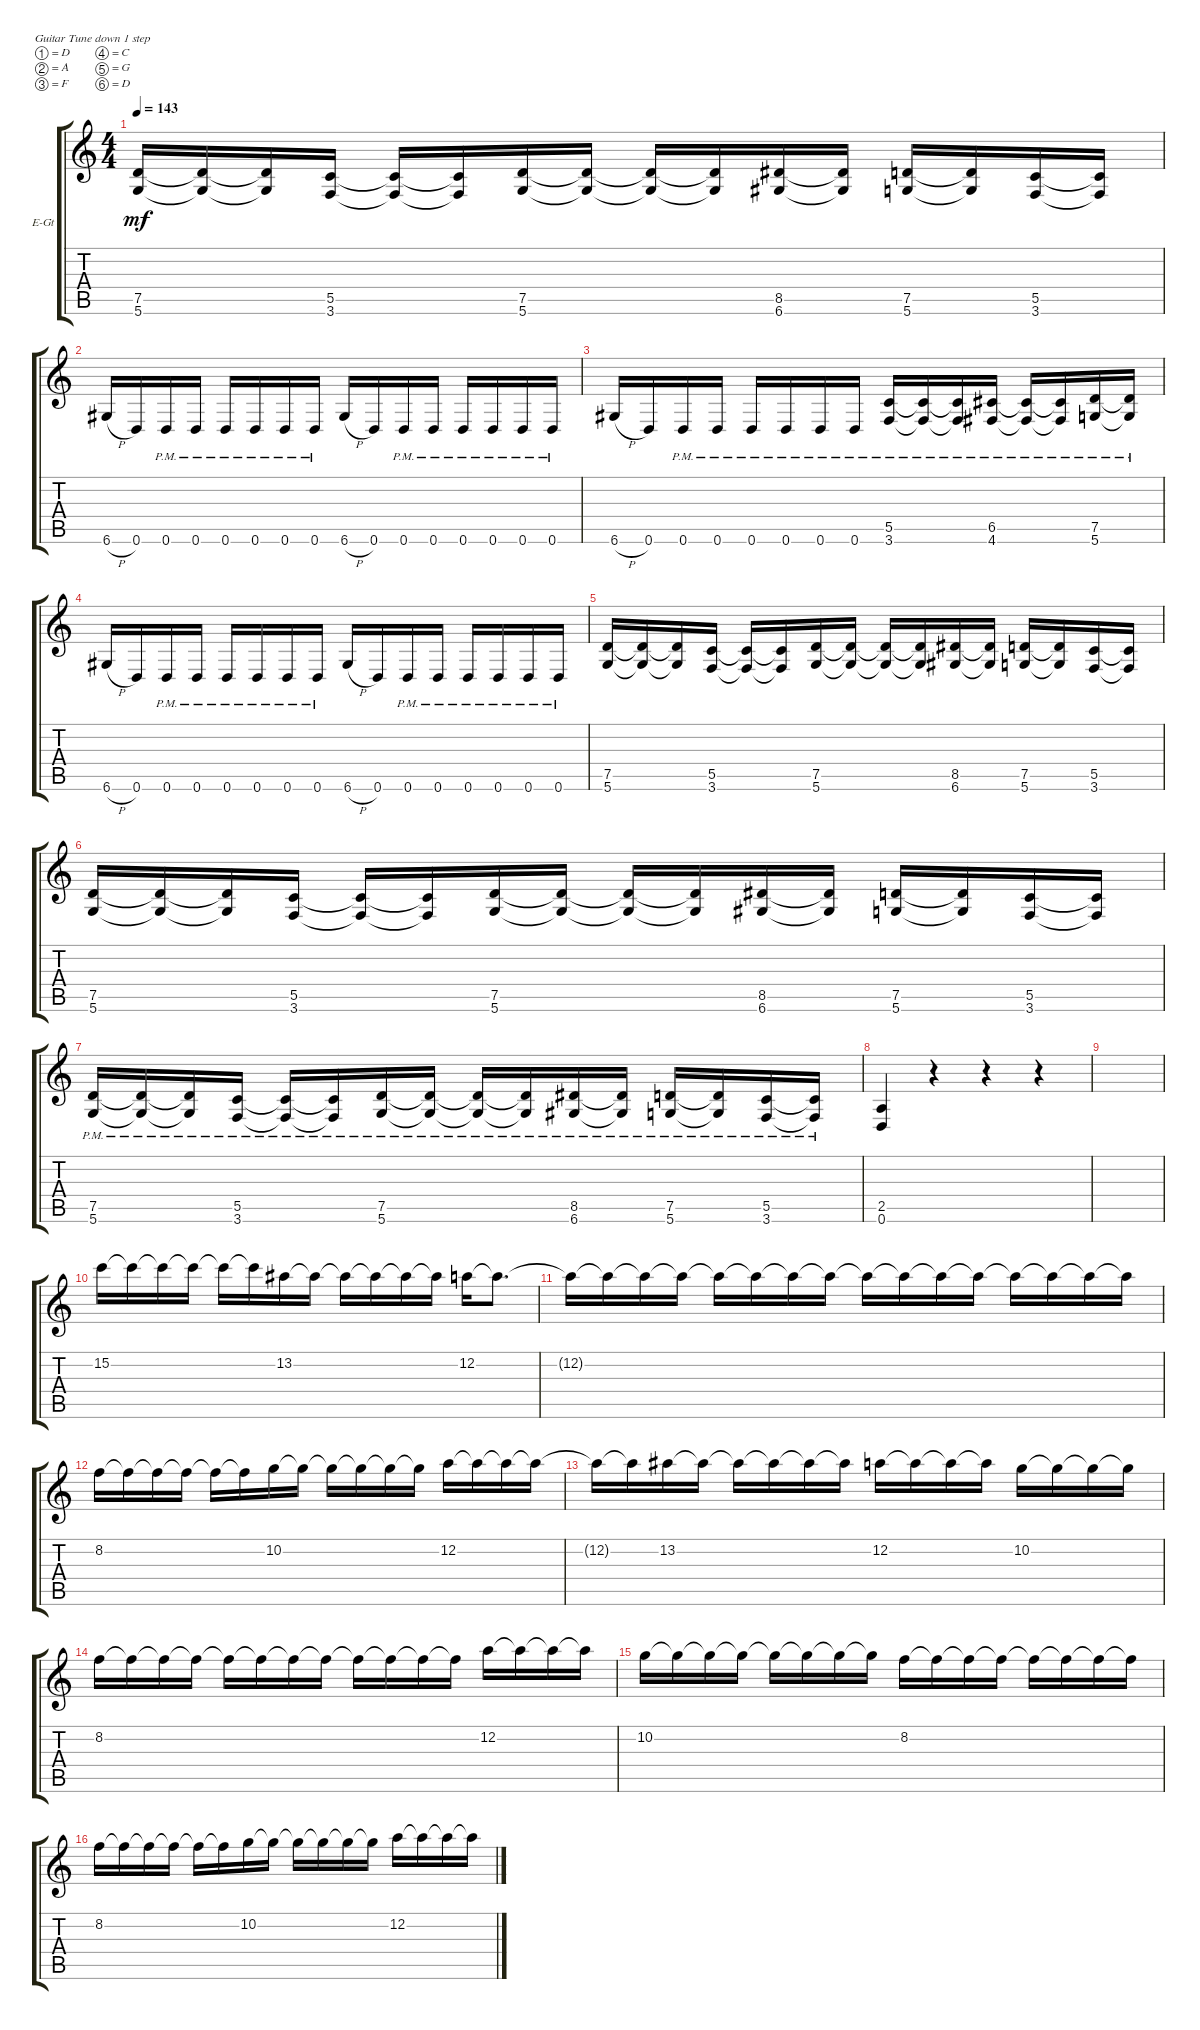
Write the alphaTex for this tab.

\defaultSystemsLayout 4
\bracketExtendMode groupsimilarinstruments
\firstSystemTrackNameOrientation horizontal
\otherSystemsTrackNameOrientation horizontal
\track ("Electric Guitar" "E-Gt") {instrument distortionguitar}
\staff {score tabs}
\tuning (D4 A3 F3 C3 G2 D2)
\ts (4 4)
\tempo 143
\clef g2
\ks c
(5.6 7.5).16{dy mf} (5.6{t} 7.5{t}).16 (5.6{t} 7.5{t}).16 (3.6 5.5).16 (3.6{t} 5.5{t}).16 (3.6{t} 5.5{t}).16 (5.6 7.5).16 (5.6{t} 7.5{t}).16 (5.6{t} 7.5{t}).16 (5.6{t} 7.5{t}).16 (6.6 8.5).16 (6.6{t} 8.5{t}).16 (5.6 7.5).16 (5.6{t} 7.5{t}).16 (3.6 5.5).16 (3.6{t} 5.5{t}).16 |
6.6{h}.16 0.6.16 0.6{pm}.16 0.6{pm}.16 0.6{pm}.16 0.6{pm}.16 0.6{pm}.16 0.6{pm}.16 6.6{h}.16 0.6.16 0.6{pm}.16 0.6{pm}.16 0.6{pm}.16 0.6{pm}.16 0.6{pm}.16 0.6{pm}.16 |
6.6{h}.16 0.6.16 0.6{pm}.16 0.6{pm}.16 0.6{pm}.16 0.6{pm}.16 0.6{pm}.16 0.6{pm}.16 (3.6{pm} 5.5{pm}).16 (3.6{pm t} 5.5{pm t}).16 (3.6{pm t} 5.5{pm t}).16 (4.6{pm} 6.5{pm}).16 (6.5{pm t} 4.6{pm t}).16 (6.5{pm t} 4.6{pm t}).16 (5.6{pm} 7.5{pm}).16 (5.6{pm t} 7.5{pm t}).16 |
6.6{h}.16 0.6.16 0.6{pm}.16 0.6{pm}.16 0.6{pm}.16 0.6{pm}.16 0.6{pm}.16 0.6{pm}.16 6.6{h}.16 0.6.16 0.6{pm}.16 0.6{pm}.16 0.6{pm}.16 0.6{pm}.16 0.6{pm}.16 0.6{pm}.16 |
(5.6 7.5).16 (5.6{t} 7.5{t}).16 (5.6{t} 7.5{t}).16 (3.6 5.5).16 (3.6{t} 5.5{t}).16 (3.6{t} 5.5{t}).16 (5.6 7.5).16 (5.6{t} 7.5{t}).16 (5.6{t} 7.5{t}).16 (5.6{t} 7.5{t}).16 (6.6 8.5).16 (6.6{t} 8.5{t}).16 (5.6 7.5).16 (5.6{t} 7.5{t}).16 (3.6 5.5).16 (3.6{t} 5.5{t}).16 |
(5.6 7.5).16 (5.6{t} 7.5{t}).16 (5.6{t} 7.5{t}).16 (3.6 5.5).16 (3.6{t} 5.5{t}).16 (3.6{t} 5.5{t}).16 (5.6 7.5).16 (5.6{t} 7.5{t}).16 (5.6{t} 7.5{t}).16 (5.6{t} 7.5{t}).16 (6.6 8.5).16 (6.6{t} 8.5{t}).16 (5.6 7.5).16 (5.6{t} 7.5{t}).16 (3.6 5.5).16 (3.6{t} 5.5{t}).16 |
(5.6{pm} 7.5{pm}).16 (5.6{pm t} 7.5{pm t}).16 (5.6{pm t} 7.5{pm t}).16 (3.6{pm} 5.5{pm}).16 (3.6{pm t} 5.5{pm t}).16 (3.6{pm t} 5.5{pm t}).16 (5.6{pm} 7.5{pm}).16 (5.6{pm t} 7.5{pm t}).16 (5.6{pm t} 7.5{pm t}).16 (5.6{pm t} 7.5{pm t}).16 (6.6{pm} 8.5{pm}).16 (6.6{pm t} 8.5{pm t}).16 (5.6{pm} 7.5{pm}).16 (5.6{pm t} 7.5{pm t}).16 (3.6{pm} 5.5{pm}).16 (3.6{pm t} 5.5{pm t}).16 |
(0.6 2.5).4 r.4 r.4 r.4 |
|
15.2.16 15.2{t}.16 15.2{t}.16 15.2{t}.16 15.2{t}.16 15.2{t}.16 13.2.16 13.2{t}.16 13.2{t}.16 13.2{t}.16 13.2{t}.16 13.2{t}.16 12.2.16 12.2{t}.8{d} |
12.2{t}.16 12.2{t}.16 12.2{t}.16 12.2{t}.16 12.2{t}.16 12.2{t}.16 12.2{t}.16 12.2{t}.16 12.2{t}.16 12.2{t}.16 12.2{t}.16 12.2{t}.16 12.2{t}.16 12.2{t}.16 12.2{t}.16 12.2{t}.16 |
8.2.16 8.2{t}.16 8.2{t}.16 8.2{t}.16 8.2{t}.16 8.2{t}.16 10.2.16 10.2{t}.16 10.2{t}.16 10.2{t}.16 10.2{t}.16 10.2{t}.16 12.2.16 12.2{t}.16 12.2{t}.16 12.2{t}.16 |
12.2{t}.16 12.2{t}.16 13.2.16 13.2{t}.16 13.2{t}.16 13.2{t}.16 13.2{t}.16 13.2{t}.16 12.2.16 12.2{t}.16 12.2{t}.16 12.2{t}.16 10.2.16 10.2{t}.16 10.2{t}.16 10.2{t}.16 |
8.2.16 8.2{t}.16 8.2{t}.16 8.2{t}.16 8.2{t}.16 8.2{t}.16 8.2{t}.16 8.2{t}.16 8.2{t}.16 8.2{t}.16 8.2{t}.16 8.2{t}.16 12.2.16 12.2{t}.16 12.2{t}.16 12.2{t}.16 |
10.2.16 10.2{t}.16 10.2{t}.16 10.2{t}.16 10.2{t}.16 10.2{t}.16 10.2{t}.16 10.2{t}.16 8.2.16 8.2{t}.16 8.2{t}.16 8.2{t}.16 8.2{t}.16 8.2{t}.16 8.2{t}.16 8.2{t}.16 |
8.2.16 8.2{t}.16 8.2{t}.16 8.2{t}.16 8.2{t}.16 8.2{t}.16 10.2.16 10.2{t}.16 10.2{t}.16 10.2{t}.16 10.2{t}.16 10.2{t}.16 12.2.16 12.2{t}.16 12.2{t}.16 12.2{t}.16
